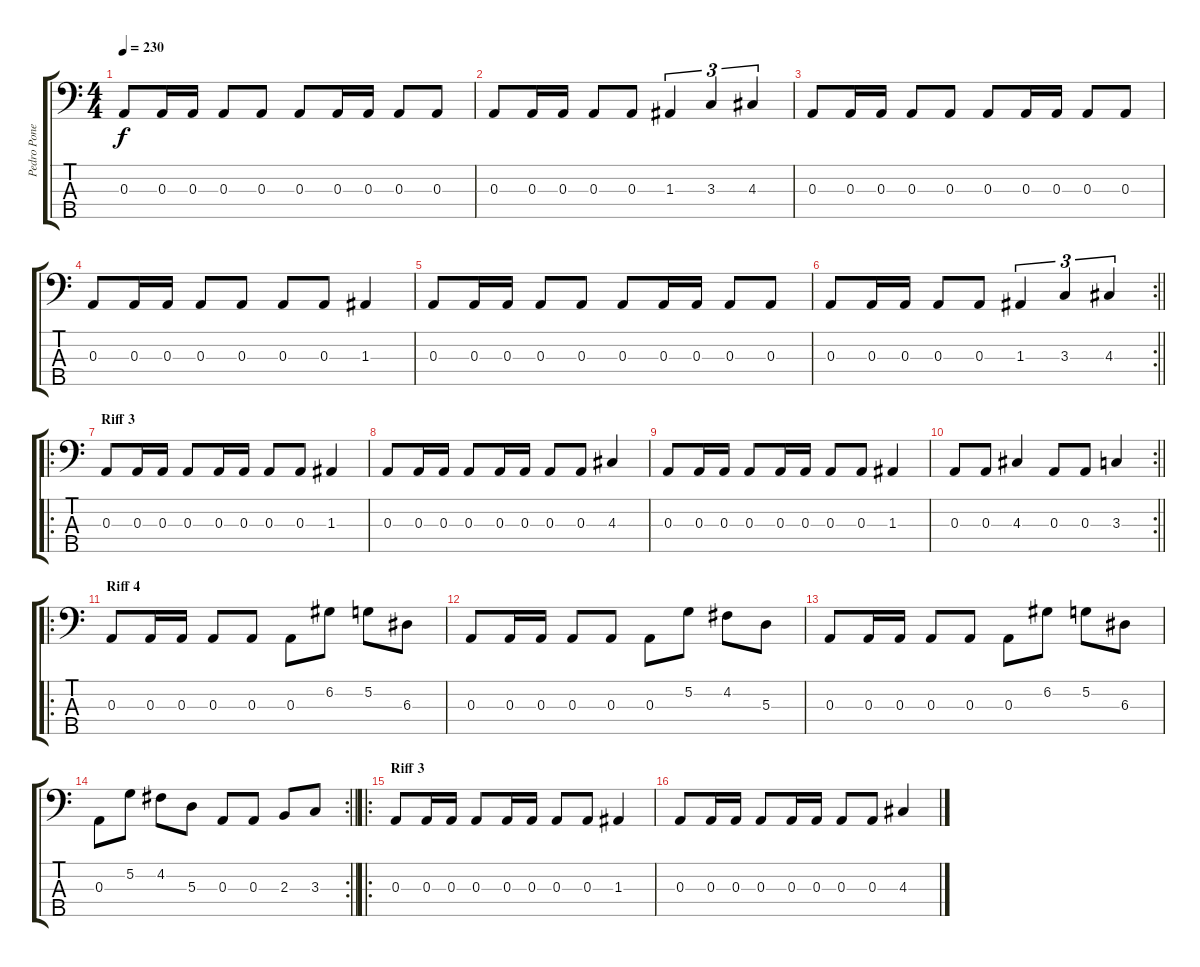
\track ("Pedro Poney Ret" "Pedro Pone") {instrument electricbasspick}
\staff {score tabs}
\tuning (G2 D2 A1 E1 B0) {hide}
\ts (4 4)
\tempo 230
\clef f4
\ks c
0.3.8{dy f} 0.3.16 0.3.16 0.3.8 0.3.8 0.3.8 0.3.16 0.3.16 0.3.8 0.3.8 |
0.3.8 0.3.16 0.3.16 0.3.8 0.3.8 1.3.4{tu (3 2)} 3.3.4{tu (3 2)} 4.3.4{tu (3 2)} |
0.3.8 0.3.16 0.3.16 0.3.8 0.3.8 0.3.8 0.3.16 0.3.16 0.3.8 0.3.8 |
0.3.8 0.3.16 0.3.16 0.3.8 0.3.8 0.3.8 0.3.8 1.3.4 |
0.3.8 0.3.16 0.3.16 0.3.8 0.3.8 0.3.8 0.3.16 0.3.16 0.3.8 0.3.8 |
\rc 2
\barLineRight lightlight
0.3.8 0.3.16 0.3.16 0.3.8 0.3.8 1.3.4{tu (3 2)} 3.3.4{tu (3 2)} 4.3.4{tu (3 2)} |
\ro
\section ("" "Riff 3")
0.3.8 0.3.16 0.3.16 0.3.8 0.3.16 0.3.16 0.3.8 0.3.8 1.3.4 |
0.3.8 0.3.16 0.3.16 0.3.8 0.3.16 0.3.16 0.3.8 0.3.8 4.3.4 |
0.3.8 0.3.16 0.3.16 0.3.8 0.3.16 0.3.16 0.3.8 0.3.8 1.3.4 |
\rc 2
\barLineRight lightlight
0.3.8 0.3.8 4.3.4 0.3.8 0.3.8 3.3.4 |
\ro
\section ("" "Riff 4")
0.3.8 0.3.16 0.3.16 0.3.8 0.3.8 0.3.8 6.2.8 5.2.8 6.3.8 |
0.3.8 0.3.16 0.3.16 0.3.8 0.3.8 0.3.8 5.2.8 4.2.8 5.3.8 |
0.3.8 0.3.16 0.3.16 0.3.8 0.3.8 0.3.8 6.2.8 5.2.8 6.3.8 |
\rc 2
\barLineRight lightlight
0.3.8 5.2.8 4.2.8 5.3.8 0.3.8 0.3.8 2.3.8 3.3.8 |
\ro
\section ("" "Riff 3")
0.3.8 0.3.16 0.3.16 0.3.8 0.3.16 0.3.16 0.3.8 0.3.8 1.3.4 |
0.3.8 0.3.16 0.3.16 0.3.8 0.3.16 0.3.16 0.3.8 0.3.8 4.3.4
